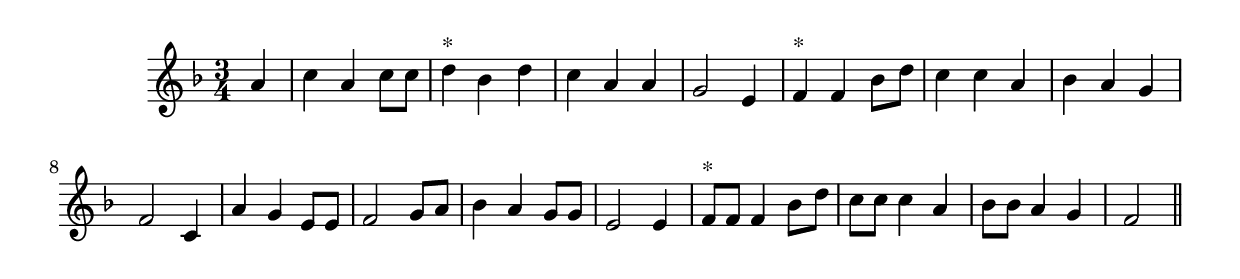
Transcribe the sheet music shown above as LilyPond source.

\version "2.19.49"
%{\header {
  title = "Jehovah, Hallelujah (South Carolina)"
  composer = "anonymous"
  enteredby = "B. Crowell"
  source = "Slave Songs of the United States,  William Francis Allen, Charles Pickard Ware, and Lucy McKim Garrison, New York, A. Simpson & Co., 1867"
}%}
\score{{\key f \major
\time 3/4
%{\tempo 4=110
%}\relative a' {
  \partial 4
  a4 | c a c8 c | d4^\markup{"*"} bes d | c a a | g2 e4 | f^\markup{"*"} f bes8 d | c4 c a | bes a g | f2 c4 |
       a'4 g e8 e | f2 g8 a | bes4 a g8 g | e2 e4 | f8^\markup{"*"} f f4 bes8 d | c8 c c4 a | bes8 bes a4 g | f2
  \bar "||"
}

}}